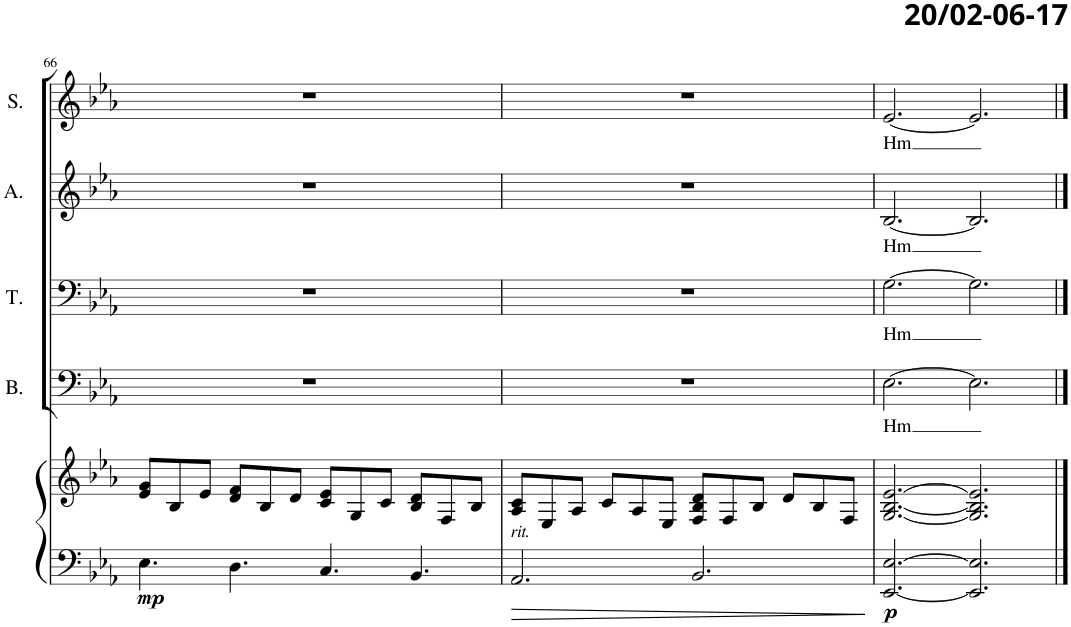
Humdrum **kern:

**kern	**kern	**dynam	**kern	**text	**kern	**text	**kern	**text	**kern	**text
*part5	*part5	*part5	*part4	*part4	*part3	*part3	*part2	*part2	*part1	*part1
*staff6	*staff5	*staff5/6	*staff4	*staff4	*staff3	*staff3	*staff2	*staff2	*staff1	*staff1
*I"Piano	*	*	*I"Bas	*	*I"Tenor	*	*I"Alt	*	*I"Sopraan	*
*I'Pno	*	*	*I'B.	*	*I'T.	*	*I'A.	*	*I'S.	*
!!LO:PB:g=z
*clefF4	*clefG2	*	*clefF4	*	*clefF4	*	*clefG2	*	*clefG2	*
*	*	*	*Trd12c21	*	*	*	*	*	*Trd1c2	*
*k[b-e-a-]	*k[b-e-a-]	*	*k[b-e-a-]	*	*k[b-e-a-]	*	*k[b-e-a-]	*	*k[b-e-a-]	*
*M12/8	*M12/8	*	*M12/8	*	*M12/8	*	*M12/8	*	*M12/8	*
=66	=66	=66	=66	=66	=66	=66	=66	=66	=66	=66
!	!	!LO:DY:b=2	!	!	!	!	!	!	!	!
4.E-\	8e-/ 8g/L	mp	1.r	.	1.r	.	1.r	.	1.r	.
.	8B-/	.	.	.	.	.	.	.	.	.
.	8e-/J	.	.	.	.	.	.	.	.	.
4.D\	8d/ 8f/L	.	.	.	.	.	.	.	.	.
.	8B-/	.	.	.	.	.	.	.	.	.
.	8d/J	.	.	.	.	.	.	.	.	.
4.C/	8c/ 8e-/L	.	.	.	.	.	.	.	.	.
.	8G/	.	.	.	.	.	.	.	.	.
.	8c/J	.	.	.	.	.	.	.	.	.
4.BB-/	8B-/ 8d/L	.	.	.	.	.	.	.	.	.
.	8F/	.	.	.	.	.	.	.	.	.
.	8B-/J	.	.	.	.	.	.	.	.	.
=67	=67	=67	=67	=67	=67	=67	=67	=67	=67	=67
!LO:TX:a:i:t=rit.	!	!	!	!	!	!	!	!	!	!
2.AA-/	8A-/ 8c/L	.	1.r	.	1.r	.	1.r	.	1.r	.
.	8E-/	.	.	.	.	.	.	.	.	.
.	8A-/J	.	.	.	.	.	.	.	.	.
.	8c/L	.	.	.	.	.	.	.	.	.
.	8A-/	.	.	.	.	.	.	.	.	.
.	8E-/J	.	.	.	.	.	.	.	.	.
2.BB-/	8F/ 8B-/ 8d/L	.	.	.	.	.	.	.	.	.
.	8F/	.	.	.	.	.	.	.	.	.
.	8B-/J	.	.	.	.	.	.	.	.	.
.	8d/L	.	.	.	.	.	.	.	.	.
.	8B-/	.	.	.	.	.	.	.	.	.
.	8F/J	.	.	.	.	.	.	.	.	.
=68	=68	=68	=68	=68	=68	=68	=68	=68	=68	=68
!	!	!LO:DY:b=2	!	!LO:LY:b	!	!LO:LY:b	!	!LO:LY:b	!	!LO:LY:b
[2.EE-/ [2.E-/	[2.G/ [2.B-/ [2.e-/	p	[2.E-\	Hm	[2.G\	Hm	[2.B-/	Hm	[2.e-/	Hm
2.EE-/] 2.E-/]	2.G/] 2.B-/] 2.e-/]	.	2.E-\]	.	2.G\]	.	2.B-/]	.	2.e-/]	.
==	==	==	==	==	==	==	==	==	==	==
*-	*-	*-	*-	*-	*-	*-	*-	*-	*-	*-
